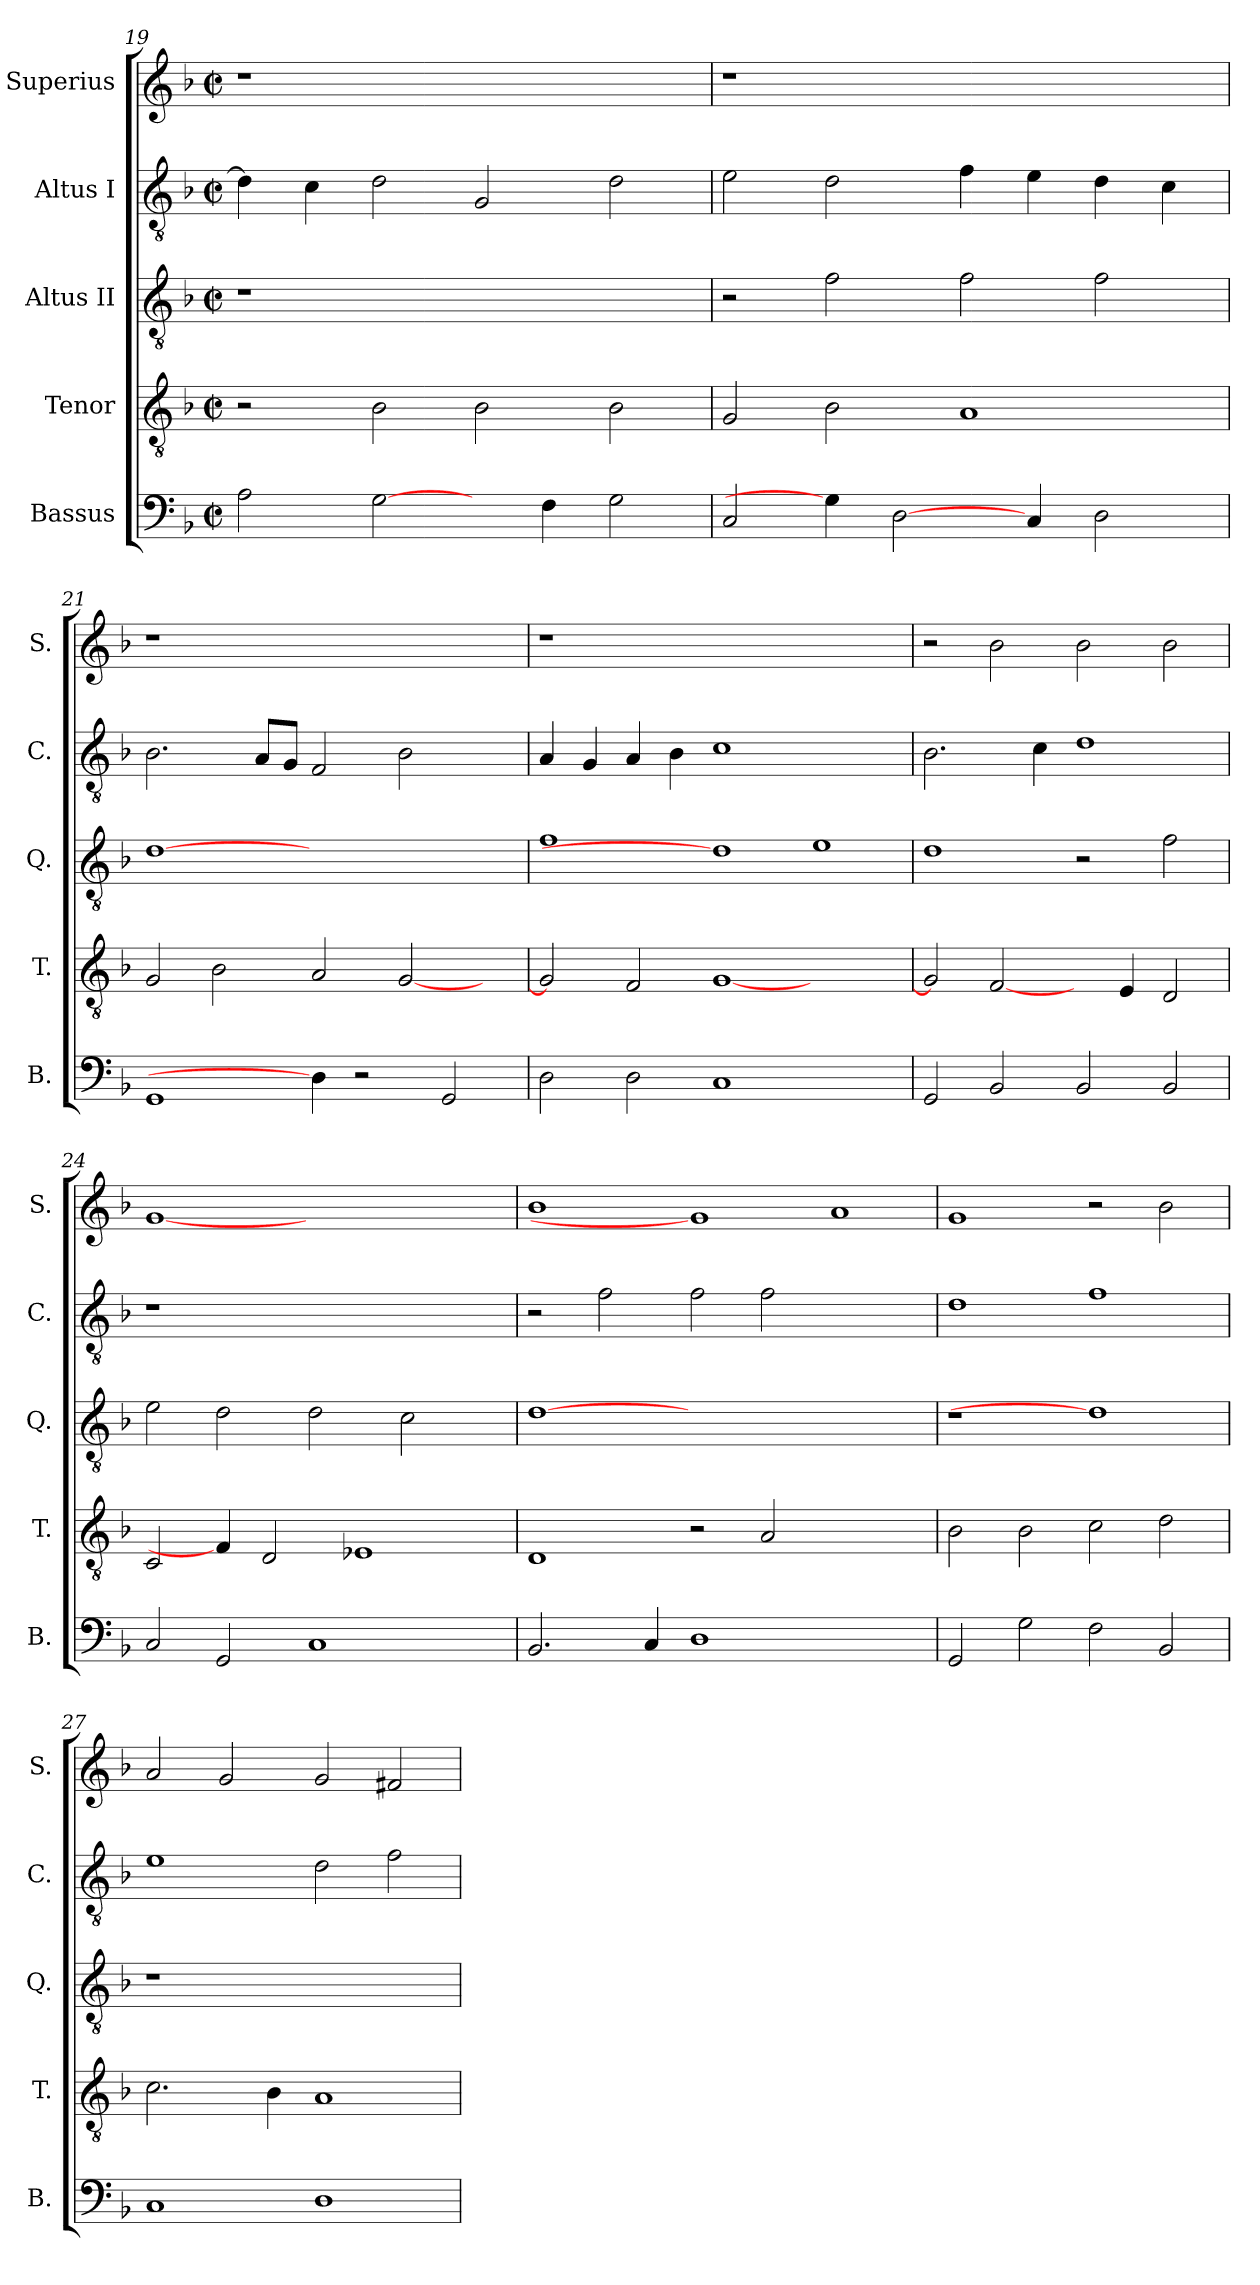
**kern	**kern	**kern	**kern	**kern
*part5	*part4	*part3	*part2	*part1
*staff5	*staff4	*staff3	*staff2	*staff1
*I"Bassus	*I"Tenor	*I"Altus II	*I"Altus I	*I"Superius
*I'B.	*I'T.	*I'Q.	*I'C.	*I'S.
*clefF4	*clefGv2	*clefGv2	*clefGv2	*clefG2
*	*ITrd7c12	*ITrd7c12	*ITrd7c12	*
*k[b-]	*k[b-]	*k[b-]	*k[b-]	*k[b-]
*F:	*F:	*F:	*F:	*F:
*M2/2	*M2/2	*M2/2	*M2/2	*M2/2
*met(c|)	*met(c|)	*met(c|)	*met(c|)	*met(c|)
=19	=19	=19	=19	=19
!	!	!LO:N:vis=1	!	!LO:N:vis=1
2Ai\	2r	1r	4Di\]	1r
.	.	.	4Ci\	.
[2Gi\	2BB-i\	.	2Di\	.
4ryy	2BB-i\	1ryy	2GGi/	1ryy
4Fi\	.	.	.	.
2Gi\	2BB-i\	.	2Di\	.
!!LO:PB:g=z
=20	=20	=20	=20	=20
!	!	!	!	!LO:N:vis=1
2Ci/	2GGi/	2r	2Ei\	1r
4Gi\]	2BB-i\	2Fi\	2Di\	.
[2Di\	.	.	.	.
.	1AAi	2Fi\	4Fi\	1ryy
4Ci/	.	.	4Ei\	.
2Di\	.	2Fi\	4Di\	.
.	.	.	4Ci\	.
=21	=21	=21	=21	=21
!	!	!	!	!LO:N:vis=1
1GGi	2GGi/	[1Di	2.BB-i\	1r
.	2BB-i\	.	.	.
.	.	.	8AAi/L	.
.	.	.	8GGi/J	.
4Di\]	2AAi/	1ryy	2FFi/	1ryy
2r	.	.	.	.
.	[<2GGi/	.	2BB-i\	.
2GGi/	.	.	.	.
.	4ryy	4ryy	4ryy	4ryy
=22	=22	=22	=22	=22
!	!	!	!	!LO:N:vis=1
2Di\	2GGi/]	1Fi	4AAi/	1r
.	.	.	4GGi/	.
2Di\	2FFi/	.	4AAi/	.
.	.	.	4BB-i\	.
1Ci	[<1GGi	1Di]	1Ci	0ryy
1ryy	1ryy	1Ei	1ryy	.
=23	=23	=23	=23	=23
2GGi/	2GGi/]	1Di	2.BB-i\	2r
2BB-i/	[2FFi/	.	.	2b-i\
.	.	.	4Ci\	.
2BB-i/	4ryy	2r	1Di	2b-i\
.	4EEi/	.	.	.
2BB-i/	2DDi/	2Fi\	.	2b-i\
=24	=24	=24	=24	=24
!	!	!	!LO:N:vis=1	!
2Ci/	2CCi/	2Ei\	1r	[1gi
2GGi/	4FFi/]	2Di\	.	.
.	2DDi/	.	.	.
1Ci	.	2Di\	1ryy	1ryy
.	1EE-Xi	.	.	.
.	.	2Ci\	.	.
4ryy	.	4ryy	4ryy	4ryy
!!LO:LB:g=z
=25	=25	=25	=25	=25
2.BB-i/	1DDi	[1Di	2r	1b-i
.	.	.	2Fi\	.
4Ci/	.	.	.	.
1Di	2r	0ryy	2Fi\	1gi]
.	2AAi/	.	2Fi\	.
1ryy	1ryy	.	1ryy	1ai
=26	=26	=26	=26	=26
!	!	!LO:N:vis=1	!	!
2GGi/	2BB-i\	1r	1Di	1gi
2Gi\	2BB-i\	.	.	.
2Fi\	2Ci\	1Di]	1Fi	2r
2BB-i/	2Di\	.	.	2b-i\
=27	=27	=27	=27	=27
!	!	!LO:N:vis=1	!	!
1Ci	2.Ci\	1r	1Ei	2ai/
.	.	.	.	2gi/
.	4BB-i\	.	.	.
1Di	1AAi	1ryy	2Di\	2gi/
.	.	.	2Fi\	2f#Xi/
=	=	=	=	=
*-	*-	*-	*-	*-
